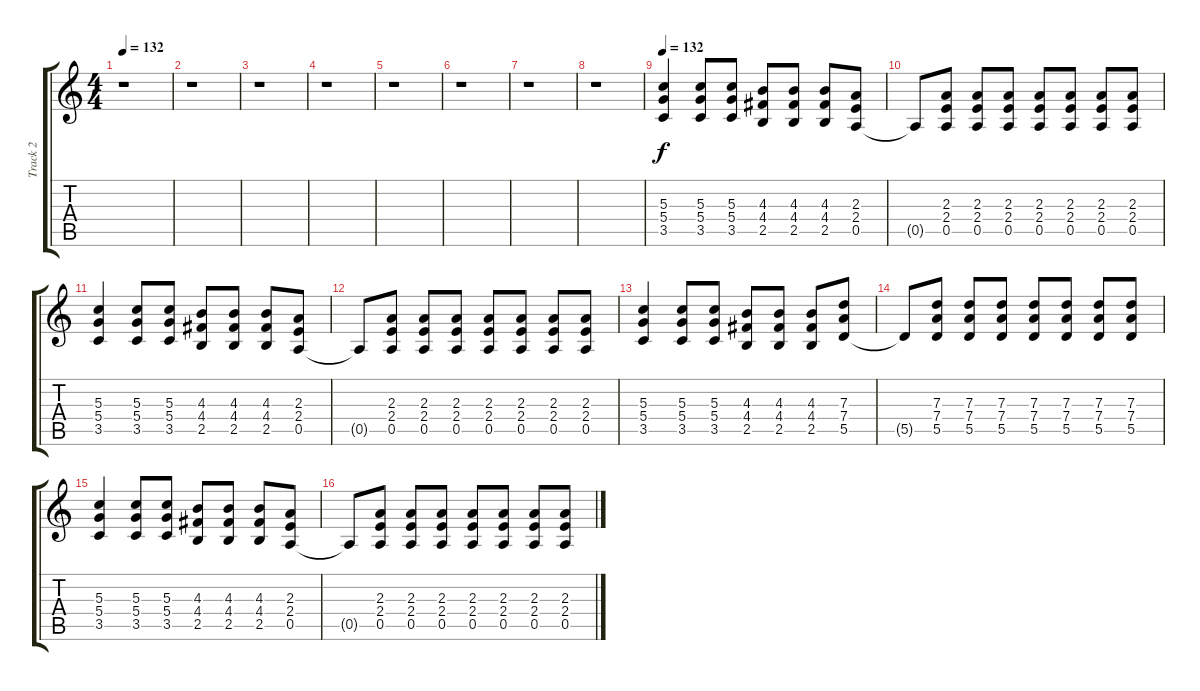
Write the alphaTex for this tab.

\track ("Track 2" "Track 2") {instrument distortionguitar}
\staff {score tabs}
\tuning (E4 B3 G3 D3 A2 D2) {hide}
\ts (4 4)
\tempo 132
\clef g2
\ks c
r.1{dy f instrument distortionguitar} |
r.1 |
r.1 |
r.1 |
r.1 |
r.1 |
r.1 |
r.1 |
\tempo 132
(5.3 5.4 3.5).4 (5.3 5.4 3.5).8 (5.3 5.4 3.5).8 (4.3 4.4 2.5).8 (4.3 4.4 2.5).8 (4.3 4.4 2.5).8 (2.3 2.4 0.5).8 |
0.5{t}.8 (2.3 2.4 0.5).8 (2.3 2.4 0.5).8 (2.3 2.4 0.5).8 (2.3 2.4 0.5).8 (2.3 2.4 0.5).8 (2.3 2.4 0.5).8 (2.3 2.4 0.5).8 |
(5.3 5.4 3.5).4 (5.3 5.4 3.5).8 (5.3 5.4 3.5).8 (4.3 4.4 2.5).8 (4.3 4.4 2.5).8 (4.3 4.4 2.5).8 (2.3 2.4 0.5).8 |
0.5{t}.8 (2.3 2.4 0.5).8 (2.3 2.4 0.5).8 (2.3 2.4 0.5).8 (2.3 2.4 0.5).8 (2.3 2.4 0.5).8 (2.3 2.4 0.5).8 (2.3 2.4 0.5).8 |
(5.3 5.4 3.5).4 (5.3 5.4 3.5).8 (5.3 5.4 3.5).8 (4.3 4.4 2.5).8 (4.3 4.4 2.5).8 (4.3 4.4 2.5).8 (7.3 7.4 5.5).8 |
5.5{t}.8 (7.3 7.4 5.5).8 (7.3 7.4 5.5).8 (7.3 7.4 5.5).8 (7.3 7.4 5.5).8 (7.3 7.4 5.5).8 (7.3 7.4 5.5).8 (7.3 7.4 5.5).8 |
(5.3 5.4 3.5).4 (5.3 5.4 3.5).8 (5.3 5.4 3.5).8 (4.3 4.4 2.5).8 (4.3 4.4 2.5).8 (4.3 4.4 2.5).8 (2.3 2.4 0.5).8 |
0.5{t}.8 (2.3 2.4 0.5).8 (2.3 2.4 0.5).8 (2.3 2.4 0.5).8 (2.3 2.4 0.5).8 (2.3 2.4 0.5).8 (2.3 2.4 0.5).8 (2.3 2.4 0.5).8
